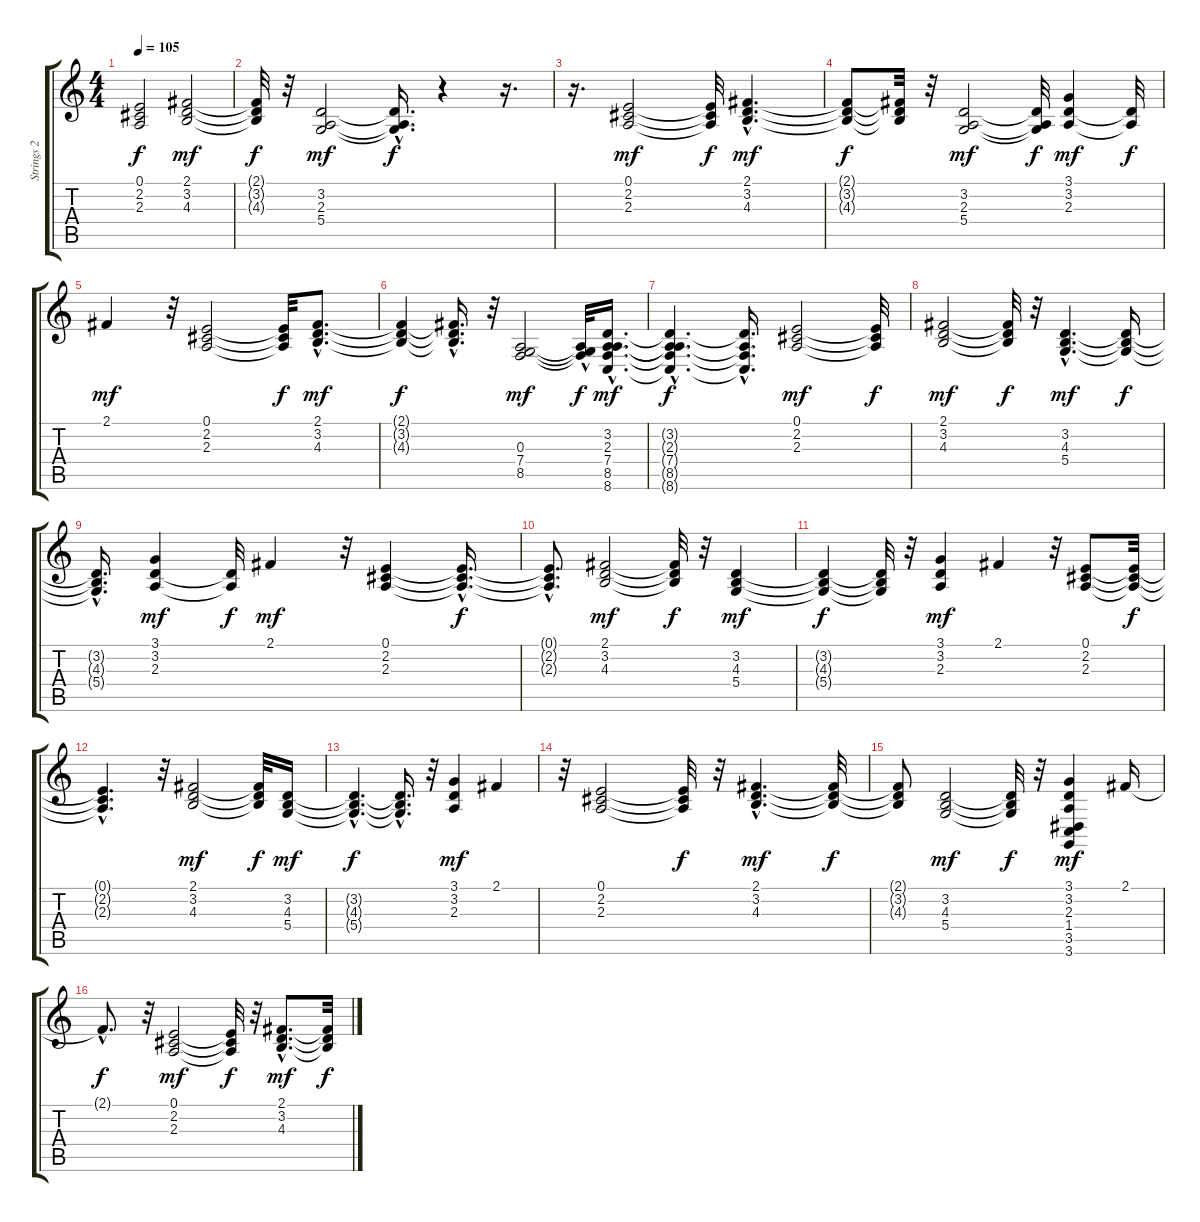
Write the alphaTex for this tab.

\track ("Strings 2" "Strings 2") {instrument synthstrings1}
\staff {score tabs}
\tuning (E4 B3 G3 D3 A2 E2) {hide}
\ts (4 4)
\tempo 105
\clef g2
\ks c
(0.1{t} 2.2{t} 2.3{t}).2{dy f} (2.1 3.2 4.3).2{dy mf} |
(2.1{t} 3.2{t} 4.3{t}).32{dy f} r.32 (3.2 2.3 5.4).2{dy mf} (3.2{hac t} 2.3{hac t} 5.4{hac t}).16{d dy f} r.4 r.16{d} |
r.16{d} (0.1 2.2 2.3).2{dy mf} (0.1{t} 2.2{t} 2.3{t}).32{dy f} (2.1{hac} 3.2{hac} 4.3{hac}).4{d dy mf} |
(2.1{t} 3.2{t} 4.3{t}).8{dy f} (2.1{t} 3.2{t} 4.3{t}).32 r.32 (3.2 2.3 5.4).2{dy mf} (3.2{t} 2.3{t} 5.4{t}).32{dy f} (3.1 3.2 2.3).4{dy mf} (3.2{t} 2.3{t}).32{dy f} |
2.1.4{dy mf} r.32 (0.1 2.2 2.3).2 (0.1{t} 2.2{t} 2.3{t}).32{dy f} (2.1{hac} 3.2{hac} 4.3{hac}).8{d dy mf} |
(2.1{t} 3.2{t} 4.3{t}).4{dy f} (2.1{hac t} 3.2{hac t} 4.3{hac t}).16{d} r.32 (0.3 7.4 8.5).2{dy mf} (0.3{hac t} 7.4{t} 8.5{t}).32{dy f} (3.2{hac} 2.3{hac} 7.4{hac} 8.5{hac} 8.6{hac}).16{d dy mf} |
(3.2{hac t} 2.3{hac t} 7.4{t} 8.5{hac t} 8.6{hac t}).4{d dy f} (3.2{hac t} 2.3{hac t} 8.5{t} 8.6{t}).16{d} (0.1 2.2 2.3).2{dy mf} (0.1{t} 2.2{t} 2.3{t}).32{dy f} |
(2.1 3.2 4.3).2{dy mf} (2.1{t} 3.2{t} 4.3{t}).32{dy f} r.32 (3.2{hac} 4.3{hac} 5.4{hac}).4{d dy mf} (3.2{t} 4.3{t} 5.4{t}).16{dy f} |
(3.2{hac t} 4.3{hac t} 5.4{hac t}).16{d} (3.1 3.2 2.3).4{dy mf} (3.2{t} 2.3{t}).32{dy f} 2.1.4{dy mf} r.32 (0.1 2.2 2.3).4 (0.1{hac t} 2.2{hac t} 2.3{hac t}).16{d dy f} |
(0.1{hac t} 2.2{hac t} 2.3{hac t}).8{d} (2.1 3.2 4.3).2{dy mf} (2.1{t} 3.2{t} 4.3{t}).32{dy f} r.32 (3.2 4.3 5.4).4{dy mf} |
(3.2{t} 4.3{t} 5.4{t}).4{dy f} (3.2{t} 4.3{t} 5.4{t}).32 r.32 (3.1 3.2 2.3).4{dy mf} 2.1.4 r.32 (0.1 2.2 2.3).8 (0.1{t} 2.2{t} 2.3{t}).32{dy f} |
(0.1{hac t} 2.2{hac t} 2.3{hac t}).4{d} r.32 (2.1 3.2 4.3).2{dy mf} (2.1{t} 3.2{t} 4.3{t}).32{dy f} (3.2 4.3 5.4).16{dy mf} |
(3.2{hac t} 4.3{hac t} 5.4{hac t}).4{d dy f} (3.2{hac t} 4.3{hac t} 5.4{hac t}).16{d} r.32 (3.1 3.2 2.3).4{dy mf} 2.1.4 |
r.32 (0.1 2.2 2.3).2 (0.1{t} 2.2{t} 2.3{t}).32{dy f} r.32 (2.1{hac} 3.2{hac} 4.3{hac}).4{d dy mf} (2.1{t} 3.2{t} 4.3{t}).32{dy f} |
(2.1{t} 3.2{t} 4.3{t}).8 (3.2 4.3 5.4).2{dy mf} (3.2{t} 4.3{t} 5.4{t}).32{dy f} r.32 (3.1 3.2 2.3 1.4 3.5 3.6).4{dy mf} 2.1.16 |
2.1{hac t}.8{d dy f} r.32 (0.1 2.2 2.3).2{dy mf} (0.1{t} 2.2{t} 2.3{t}).32{dy f} r.32 (2.1{hac} 3.2{hac} 4.3{hac}).8{d dy mf} (2.1{t} 3.2{t} 4.3{t}).32{dy f}
